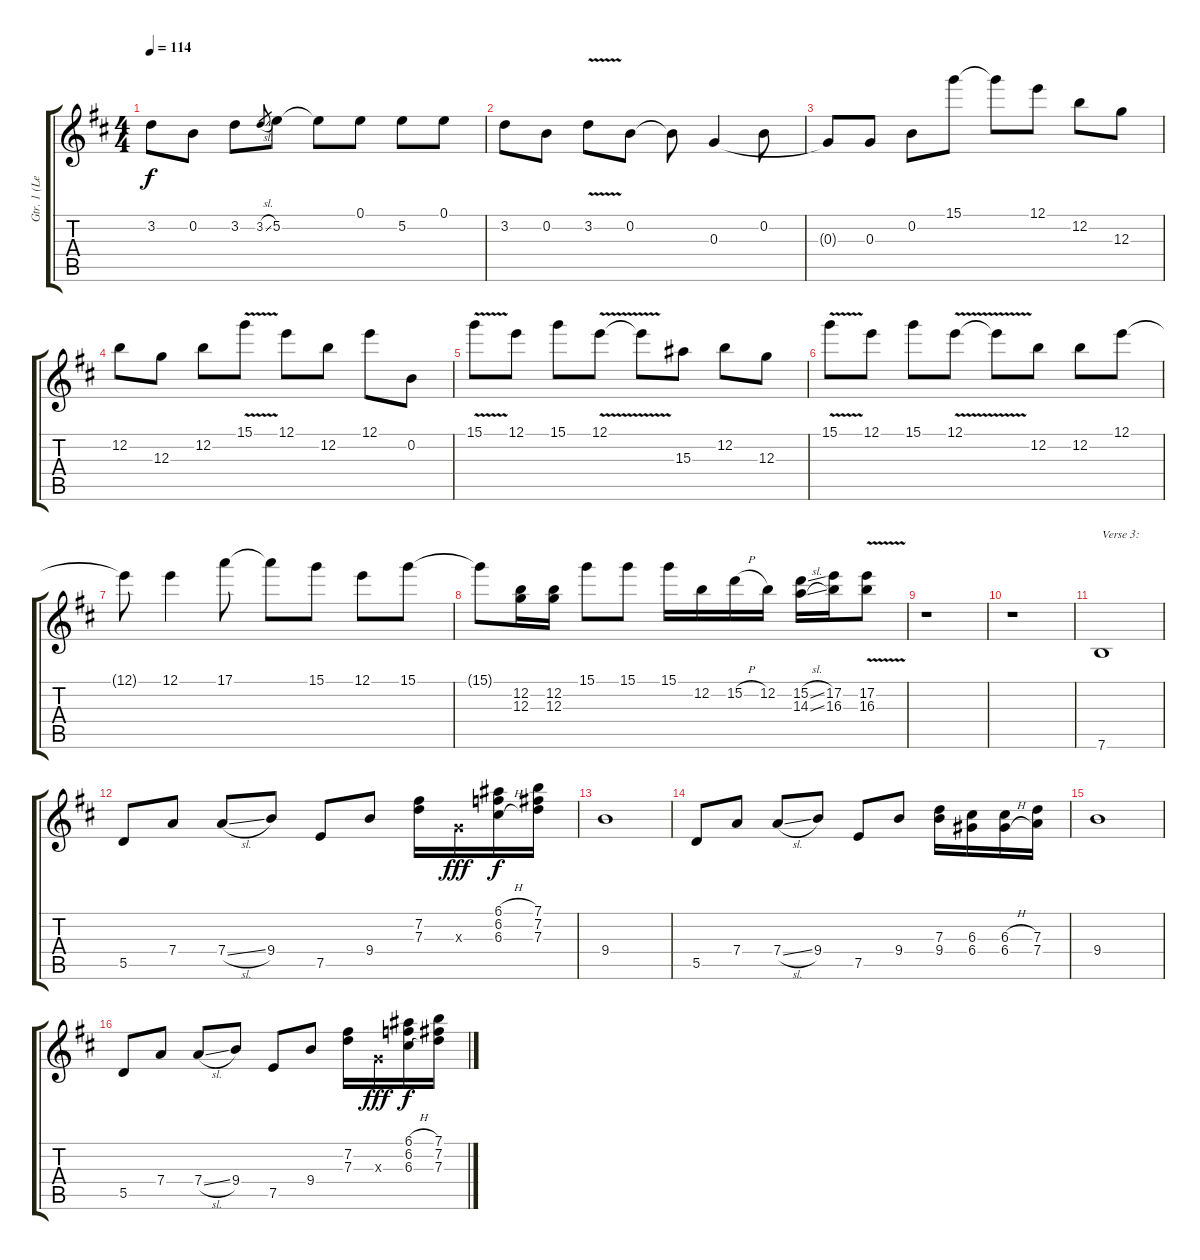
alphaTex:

\track ("Gtr. 1 (Left Channel)" "Gtr. 1 (Le") {instrument overdrivenguitar}
\staff {score tabs}
\tuning (E4 B3 G3 D3 A2 E2) {hide}
\ts (4 4)
\tempo 114
\clef g2
\ks bminor
3.2.8{dy f} 0.2.8 3.2.8 3.2{sl}.8{gr} 5.2.8 5.2{t}.8 0.1.8 5.2.8 0.1.8 |
3.2.8 0.2.8 3.2{v}.8 0.2.8 0.2{t}.8 0.3.4 0.2.8 |
0.3{t}.8 0.3.8 0.2.8 15.1.8 15.1{t}.8 12.1.8 12.2.8 12.3.8 |
12.2.8 12.3.8 12.2.8 15.1{v}.8 12.1.8 12.2.8 12.1.8 0.2.8 |
15.1{v}.8 12.1.8 15.1.8 12.1{v}.8 12.1{t}.8 15.3.8 12.2.8 12.3.8 |
15.1{v}.8 12.1.8 15.1.8 12.1{v}.8 12.1{t}.8 12.2.8 12.2.8 12.1.8 |
12.1{t}.8 12.1.4 17.1.8 17.1{t}.8 15.1.8 12.1.8 15.1.8 |
15.1{t}.8 (12.2 12.3).16 (12.2 12.3).16 15.1.8 15.1.8 15.1.16 12.2.16 15.2{h}.16 12.2.16 (15.2{sl} 14.3{sl}).16 (17.2 16.3).16 (17.2{v} 16.3{v}).8 |
r.1 |
r.1 |
7.6.1{txt "Verse 3: "} |
5.5.8 7.4.8 7.4{sl}.8 9.4.8 7.5.8 9.4.8 (7.2 7.3).16 0.3{x}.16{dy fff} (6.1{h} 6.2{h} 6.3{h}).16{dy f} (7.1 7.2 7.3).16 |
9.4.1 |
5.5.8 7.4.8 7.4{sl}.8 9.4.8 7.5.8 9.4.8 (7.3 9.4).16 (6.3 6.4).16 (6.3{h} 6.4{h}).16 (7.3 7.4).16 |
9.4.1 |
5.5.8 7.4.8 7.4{sl}.8 9.4.8 7.5.8 9.4.8 (7.2 7.3).16 0.3{x}.16{dy fff} (6.1{h} 6.2{h} 6.3{h}).16{dy f} (7.1 7.2 7.3).16
